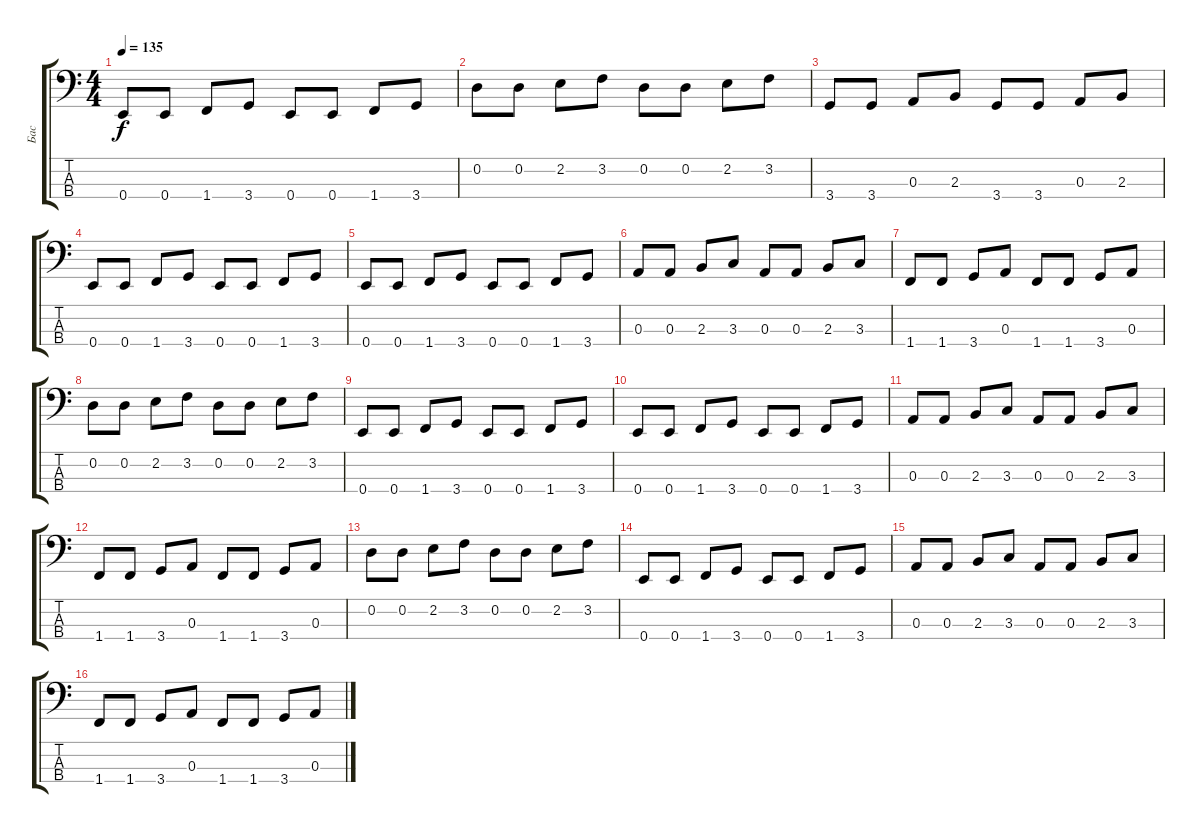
\track ("Бас" "Бас") {instrument electricbasspick}
\staff {score tabs}
\tuning (G2 D2 A1 E1) {hide}
\ts (4 4)
\tempo 135
\clef f4
\ks c
0.4.8{dy f} 0.4.8 1.4.8 3.4.8 0.4.8 0.4.8 1.4.8 3.4.8 |
0.2.8 0.2.8 2.2.8 3.2.8 0.2.8 0.2.8 2.2.8 3.2.8 |
3.4.8 3.4.8 0.3.8 2.3.8 3.4.8 3.4.8 0.3.8 2.3.8 |
0.4.8 0.4.8 1.4.8 3.4.8 0.4.8 0.4.8 1.4.8 3.4.8 |
0.4.8 0.4.8 1.4.8 3.4.8 0.4.8 0.4.8 1.4.8 3.4.8 |
0.3.8 0.3.8 2.3.8 3.3.8 0.3.8 0.3.8 2.3.8 3.3.8 |
1.4.8 1.4.8 3.4.8 0.3.8 1.4.8 1.4.8 3.4.8 0.3.8 |
0.2.8 0.2.8 2.2.8 3.2.8 0.2.8 0.2.8 2.2.8 3.2.8 |
0.4.8 0.4.8 1.4.8 3.4.8 0.4.8 0.4.8 1.4.8 3.4.8 |
0.4.8 0.4.8 1.4.8 3.4.8 0.4.8 0.4.8 1.4.8 3.4.8 |
0.3.8 0.3.8 2.3.8 3.3.8 0.3.8 0.3.8 2.3.8 3.3.8 |
1.4.8 1.4.8 3.4.8 0.3.8 1.4.8 1.4.8 3.4.8 0.3.8 |
0.2.8 0.2.8 2.2.8 3.2.8 0.2.8 0.2.8 2.2.8 3.2.8 |
0.4.8 0.4.8 1.4.8 3.4.8 0.4.8 0.4.8 1.4.8 3.4.8 |
0.3.8 0.3.8 2.3.8 3.3.8 0.3.8 0.3.8 2.3.8 3.3.8 |
1.4.8 1.4.8 3.4.8 0.3.8 1.4.8 1.4.8 3.4.8 0.3.8
